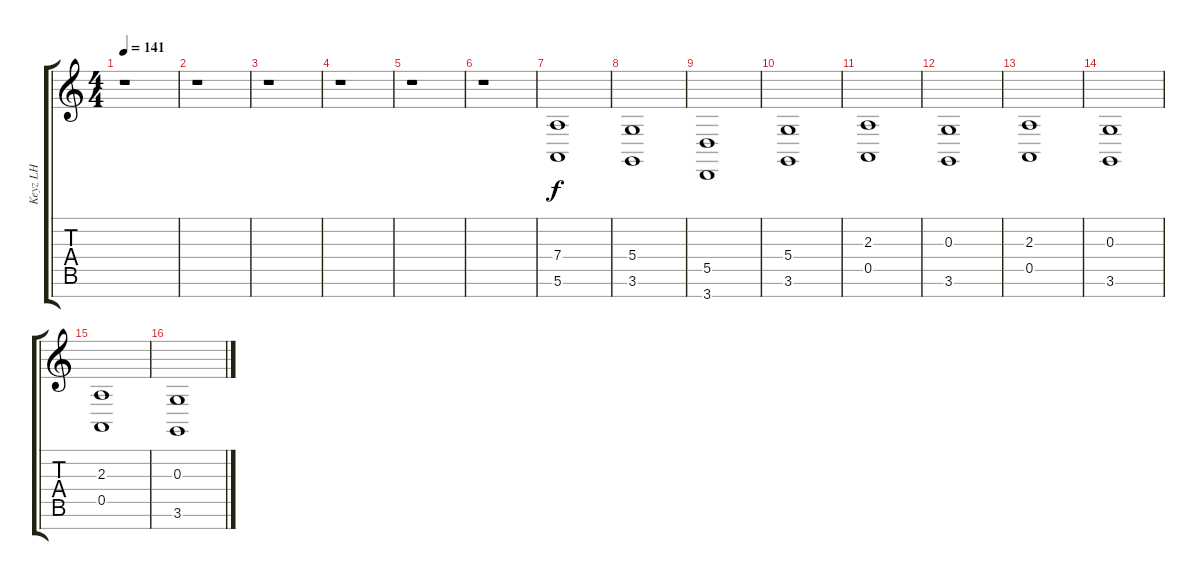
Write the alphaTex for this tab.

\track ("Keyz LH" "Keyz LH") {instrument stringensemble1}
\staff {score tabs}
\tuning (E4 B3 G3 D3 A2 E2 B1) {hide}
\ts (4 4)
\tempo 141
\clef g2
\ks c
r.1{dy f} |
r.1 |
r.1 |
r.1 |
r.1 |
r.1 |
(7.4 5.6).1 |
(5.4 3.6).1 |
(5.5 3.7).1 |
(5.4 3.6).1 |
(2.3 0.5).1 |
(0.3 3.6).1 |
(2.3 0.5).1 |
(0.3 3.6).1 |
(2.3 0.5).1 |
(0.3 3.6).1
